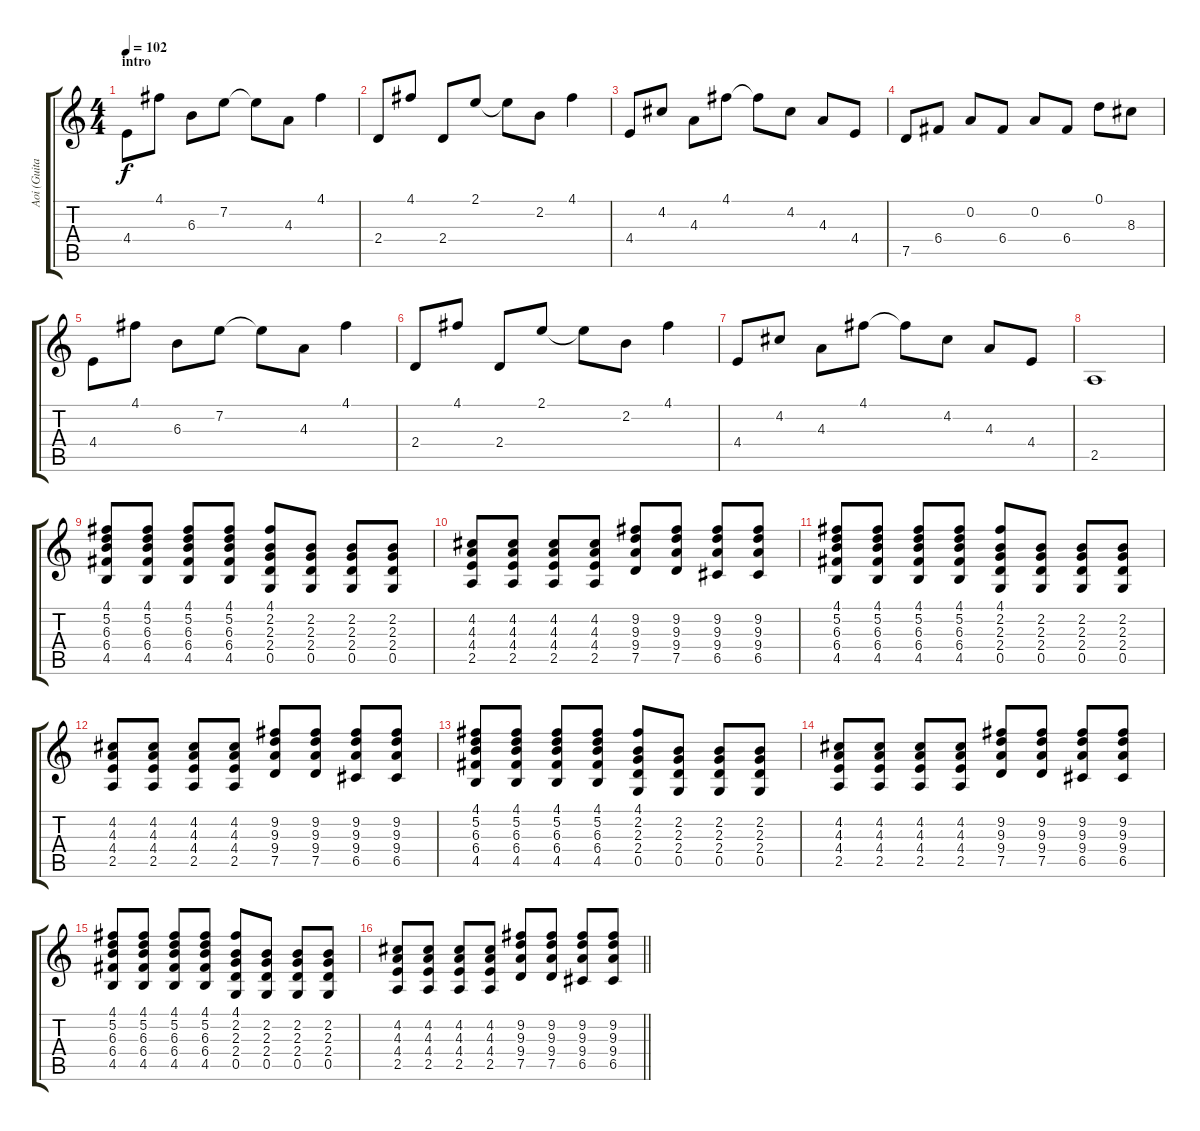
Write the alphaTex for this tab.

\track ("Aoi (Guitar)" "Aoi (Guita") {solo instrument acousticguitarsteel}
\staff {score tabs}
\tuning (D4 A3 F3 C3 G2 D2) {hide}
\ts (4 4)
\section ("" "intro")
\tempo 102
\clef g2
\ks c
4.4.8{dy f instrument acousticguitarsteel} 4.1.8 6.3.8 7.2.8 7.2{t}.8 4.3.8 4.1.4 |
2.4.8 4.1.8 2.4.8 2.1.8 2.1{t}.8 2.2.8 4.1.4 |
4.4.8 4.2.8 4.3.8 4.1.8 4.1{t}.8 4.2.8 4.3.8 4.4.8 |
7.5.8 6.4.8 0.2.8 6.4.8 0.2.8 6.4.8 0.1.8 8.3.8 |
4.4.8 4.1.8 6.3.8 7.2.8 7.2{t}.8 4.3.8 4.1.4 |
2.4.8 4.1.8 2.4.8 2.1.8 2.1{t}.8 2.2.8 4.1.4 |
4.4.8 4.2.8 4.3.8 4.1.8 4.1{t}.8 4.2.8 4.3.8 4.4.8 |
2.5.1 |
(4.1 5.2 6.3 6.4 4.5).8{instrument overdrivenguitar} (4.1 5.2 6.3 6.4 4.5).8 (4.1 5.2 6.3 6.4 4.5).8 (4.1 5.2 6.3 6.4 4.5).8 (4.1 2.2 2.3 2.4 0.5).8 (2.2 2.3 2.4 0.5).8 (2.2 2.3 2.4 0.5).8 (2.2 2.3 2.4 0.5).8 |
(4.2 4.3 4.4 2.5).8 (4.2 4.3 4.4 2.5).8 (4.2 4.3 4.4 2.5).8 (4.2 4.3 4.4 2.5).8 (9.2 9.3 9.4 7.5).8 (9.2 9.3 9.4 7.5).8 (9.2 9.3 9.4 6.5).8 (9.2 9.3 9.4 6.5).8 |
(4.1 5.2 6.3 6.4 4.5).8{instrument overdrivenguitar} (4.1 5.2 6.3 6.4 4.5).8 (4.1 5.2 6.3 6.4 4.5).8 (4.1 5.2 6.3 6.4 4.5).8 (4.1 2.2 2.3 2.4 0.5).8 (2.2 2.3 2.4 0.5).8 (2.2 2.3 2.4 0.5).8 (2.2 2.3 2.4 0.5).8 |
(4.2 4.3 4.4 2.5).8 (4.2 4.3 4.4 2.5).8 (4.2 4.3 4.4 2.5).8 (4.2 4.3 4.4 2.5).8 (9.2 9.3 9.4 7.5).8 (9.2 9.3 9.4 7.5).8 (9.2 9.3 9.4 6.5).8 (9.2 9.3 9.4 6.5).8 |
(4.1 5.2 6.3 6.4 4.5).8{instrument overdrivenguitar} (4.1 5.2 6.3 6.4 4.5).8 (4.1 5.2 6.3 6.4 4.5).8 (4.1 5.2 6.3 6.4 4.5).8 (4.1 2.2 2.3 2.4 0.5).8 (2.2 2.3 2.4 0.5).8 (2.2 2.3 2.4 0.5).8 (2.2 2.3 2.4 0.5).8 |
(4.2 4.3 4.4 2.5).8 (4.2 4.3 4.4 2.5).8 (4.2 4.3 4.4 2.5).8 (4.2 4.3 4.4 2.5).8 (9.2 9.3 9.4 7.5).8 (9.2 9.3 9.4 7.5).8 (9.2 9.3 9.4 6.5).8 (9.2 9.3 9.4 6.5).8 |
(4.1 5.2 6.3 6.4 4.5).8{instrument overdrivenguitar} (4.1 5.2 6.3 6.4 4.5).8 (4.1 5.2 6.3 6.4 4.5).8 (4.1 5.2 6.3 6.4 4.5).8 (4.1 2.2 2.3 2.4 0.5).8 (2.2 2.3 2.4 0.5).8 (2.2 2.3 2.4 0.5).8 (2.2 2.3 2.4 0.5).8 |
\barLineRight lightlight
(4.2 4.3 4.4 2.5).8 (4.2 4.3 4.4 2.5).8 (4.2 4.3 4.4 2.5).8 (4.2 4.3 4.4 2.5).8 (9.2 9.3 9.4 7.5).8 (9.2 9.3 9.4 7.5).8 (9.2 9.3 9.4 6.5).8 (9.2 9.3 9.4 6.5).8
